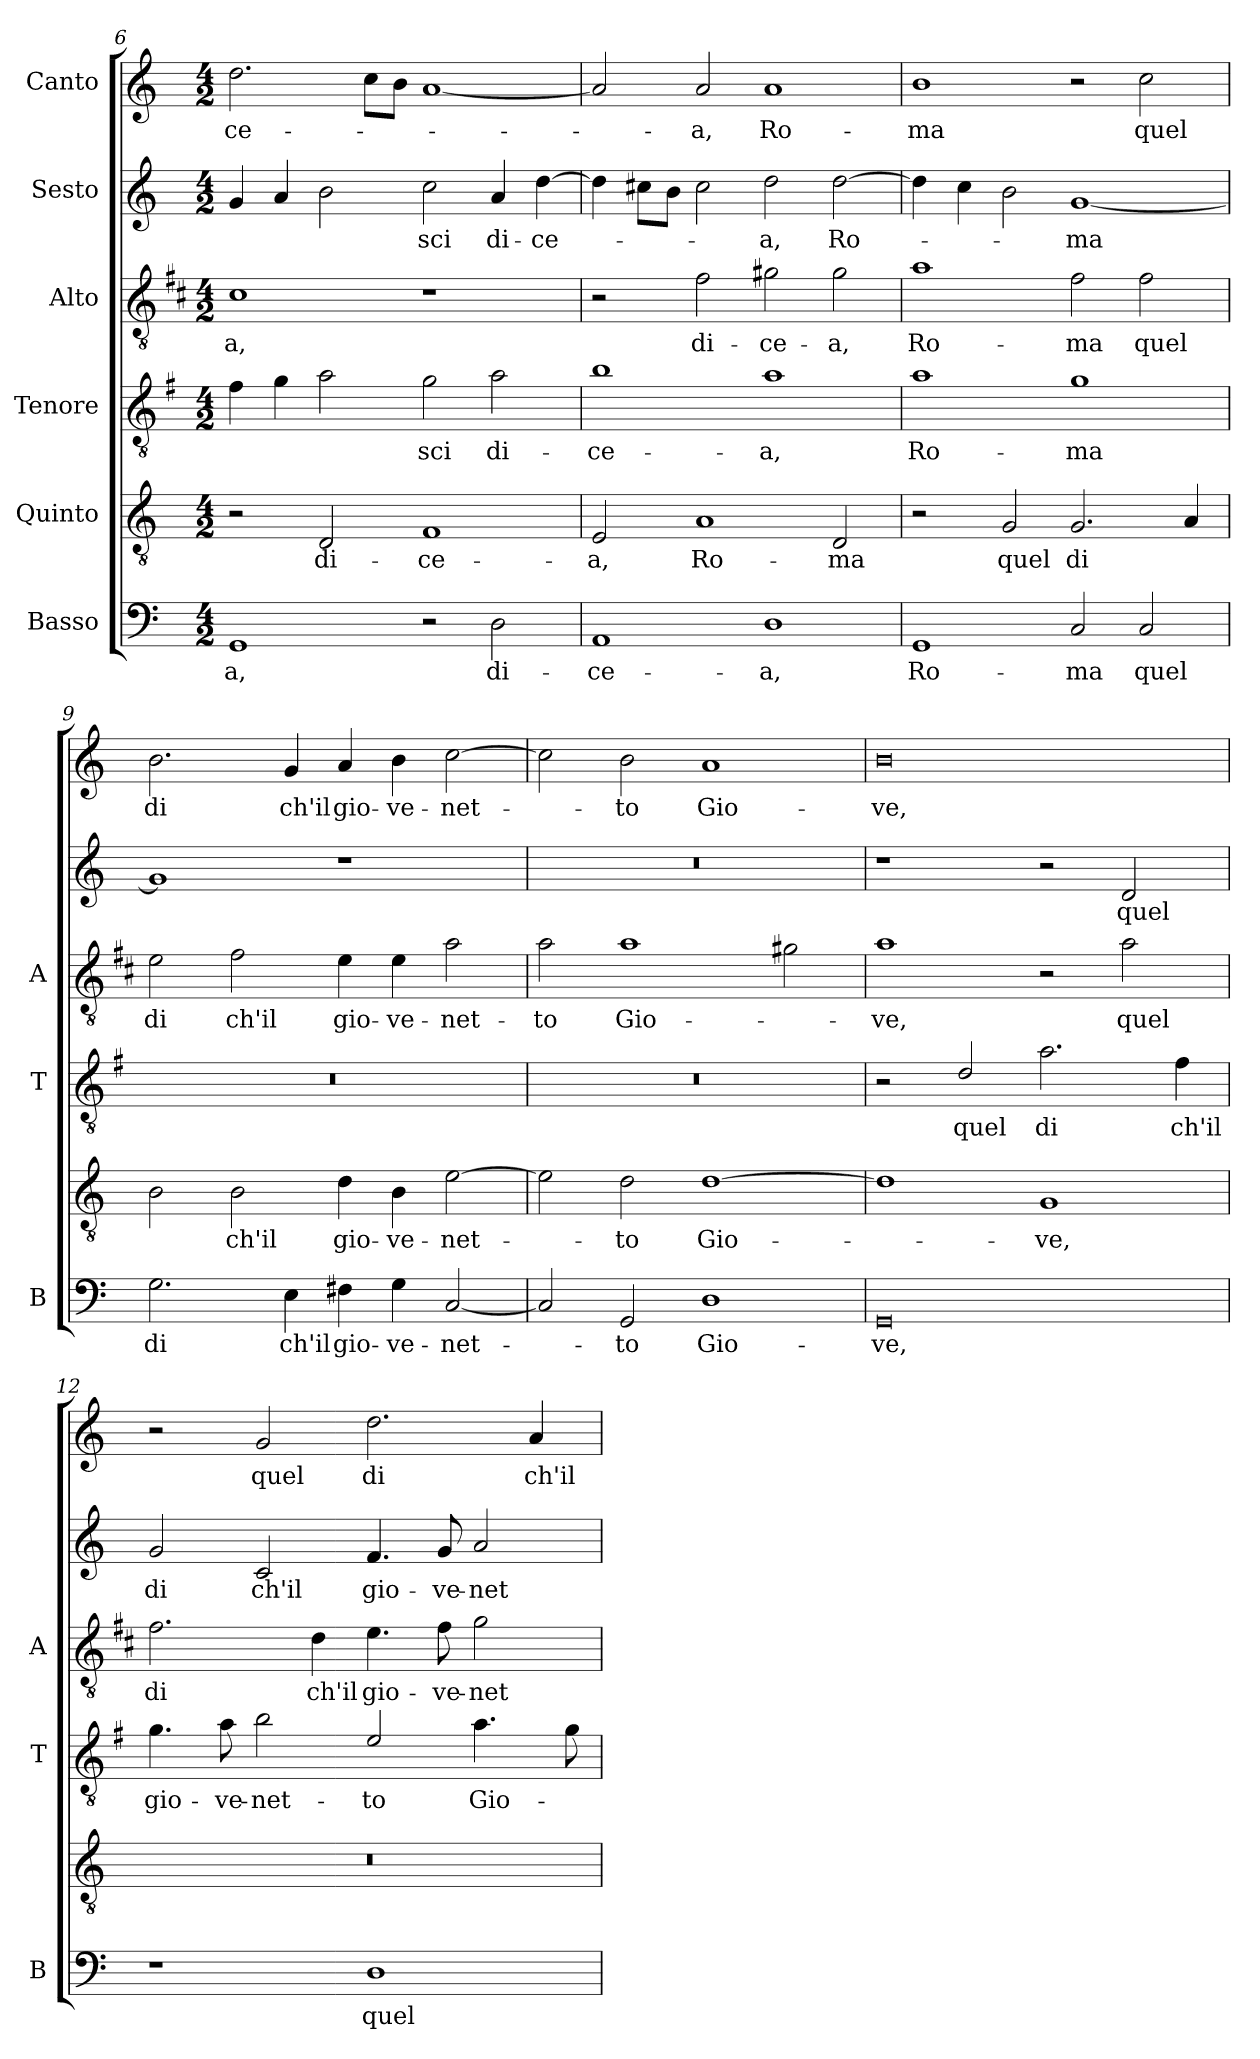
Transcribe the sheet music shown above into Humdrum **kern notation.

**kern	**text	**kern	**text	**kern	**text	**kern	**text	**kern	**text	**kern	**text
*part6	*part6	*part5	*part5	*part4	*part4	*part3	*part3	*part2	*part2	*part1	*part1
*staff6	*staff6	*staff5	*staff5	*staff4	*staff4	*staff3	*staff3	*staff2	*staff2	*staff1	*staff1
*I"Basso	*	*I"Quinto	*	*I"Tenore	*	*I"Alto	*	*I"Sesto	*	*I"Canto	*
*I'B	*	*	*	*I'T	*	*I'A	*	*	*	*	*
*clefF4	*	*clefGv2	*	*clefGv2	*	*clefGv2	*	*clefG2	*	*clefG2	*
*	*	*	*	*ITrd4c7	*	*ITrd1c2	*	*	*	*	*
*k[]	*	*k[]	*	*k[]	*	*k[]	*	*k[]	*	*k[]	*
*C:	*	*C:	*	*C:	*	*C:	*	*C:	*	*C:	*
*M4/2	*	*M4/2	*	*M4/2	*	*M4/2	*	*M4/2	*	*M4/2	*
=6	=6	=6	=6	=6	=6	=6	=6	=6	=6	=6	=6
!	!LO:LY:b	!	!	!	!	!	!LO:LY:b	!	!	!	!LO:LY:b
1GG	-a,	2r	.	4B\	.	1B	-a,	4g/	.	2.dd\	-ce-
.	.	.	.	4c\	.	.	.	4a/	.	.	.
!	!	!	!LO:LY:b	!	!	!	!	!	!	!	!
.	.	2D/	di-	2d\	.	.	.	2b\	.	.	.
.	.	.	.	.	.	.	.	.	.	8cc\L	.
.	.	.	.	.	.	.	.	.	.	8b\J	.
!	!	!	!LO:LY:b	!	!LO:LY:b	!	!	!	!LO:LY:b	!	!
2r	.	1F	-ce-	2c\	-sci	1r	.	2cc\	-sci	[1a	.
!	!LO:LY:b	!	!	!	!LO:LY:b	!	!	!	!LO:LY:b	!	!
2D\	di-	.	.	2d\	di-	.	.	4a/	di-	.	.
!	!	!	!	!	!	!	!	!	!LO:LY:b	!	!
.	.	.	.	.	.	.	.	[4dd\	-ce-	.	.
=7	=7	=7	=7	=7	=7	=7	=7	=7	=7	=7	=7
!	!LO:LY:b	!	!LO:LY:b	!	!LO:LY:b	!	!	!	!	!	!
1AA	-ce-	2E/	-a,	1e	-ce-	2r	.	4dd\]	.	2a/]	.
.	.	.	.	.	.	.	.	8cc#X\L	.	.	.
.	.	.	.	.	.	.	.	8b\J	.	.	.
!	!	!	!LO:LY:b	!	!	!	!LO:LY:b	!	!	!	!LO:LY:b
.	.	1A	Ro-	.	.	2e\	di-	2cc#\	.	2a/	-a,
!	!LO:LY:b	!	!	!	!LO:LY:b	!	!LO:LY:b	!	!LO:LY:b	!	!LO:LY:b
1D	-a,	.	.	1d	-a,	2f#X\	-ce-	2dd\	-a,	1a	Ro-
!	!	!	!LO:LY:b	!	!	!	!LO:LY:b	!	!LO:LY:b	!	!
.	.	2D/	-ma	.	.	2f#\	-a,	[2dd\	Ro-	.	.
!!LO:PB:g=z
=8	=8	=8	=8	=8	=8	=8	=8	=8	=8	=8	=8
!	!LO:LY:b	!	!	!	!LO:LY:b	!	!LO:LY:b	!	!	!	!LO:LY:b
1GG	Ro-	2r	.	1d	Ro-	1g	Ro-	4dd\]	.	1b	-ma
.	.	.	.	.	.	.	.	4cc\	.	.	.
!	!	!	!LO:LY:b	!	!	!	!	!	!	!	!
.	.	2G/	quel	.	.	.	.	2b\	.	.	.
!	!LO:LY:b	!	!LO:LY:b	!	!LO:LY:b	!	!LO:LY:b	!	!LO:LY:b	!	!
2C/	-ma	2.G/	di	1c	-ma	2e\	-ma	[1g	-ma	2r	.
!	!LO:LY:b	!	!	!	!	!	!LO:LY:b	!	!	!	!LO:LY:b
2C/	quel	.	.	.	.	2e\	quel	.	.	2cc\	quel
.	.	4A/	.	.	.	.	.	.	.	.	.
=9	=9	=9	=9	=9	=9	=9	=9	=9	=9	=9	=9
!	!LO:LY:b	!	!	!	!	!	!LO:LY:b	!	!	!	!LO:LY:b
2.G\	di	2B\	.	0r	.	2d\	di	1g]	.	2.b\	di
!	!	!	!LO:LY:b	!	!	!	!LO:LY:b	!	!	!	!
.	.	2B\	ch'il	.	.	2e\	ch'il	.	.	.	.
!	!LO:LY:b	!	!	!	!	!	!	!	!	!	!LO:LY:b
4E\	ch'il	.	.	.	.	.	.	.	.	4g/	ch'il
!	!LO:LY:b	!	!LO:LY:b	!	!	!	!LO:LY:b	!	!	!	!LO:LY:b
4F#X\	gio-	4d\	gio-	.	.	4d\	gio-	1r	.	4a/	gio-
!	!LO:LY:b	!	!LO:LY:b	!	!	!	!LO:LY:b	!	!	!	!LO:LY:b
4G\	-ve-	4B\	-ve-	.	.	4d\	-ve-	.	.	4b\	-ve-
!	!LO:LY:b	!	!LO:LY:b	!	!	!	!LO:LY:b	!	!	!	!LO:LY:b
[2C/	-net-	[2e\	-net-	.	.	2g\	-net-	.	.	[2cc\	-net-
=10	=10	=10	=10	=10	=10	=10	=10	=10	=10	=10	=10
!	!	!	!	!	!	!	!LO:LY:b	!	!	!	!
2C/]	.	2e\]	.	0r	.	2g\	-to	0r	.	2cc\]	.
!	!LO:LY:b	!	!LO:LY:b	!	!	!	!LO:LY:b	!	!	!	!LO:LY:b
2GG/	-to	2d\	-to	.	.	1g	Gio-	.	.	2b\	-to
!	!LO:LY:b	!	!LO:LY:b	!	!	!	!	!	!	!	!LO:LY:b
1D	Gio-	[1d	Gio-	.	.	.	.	.	.	1a	Gio-
.	.	.	.	.	.	2f#X\	.	.	.	.	.
=11	=11	=11	=11	=11	=11	=11	=11	=11	=11	=11	=11
!	!LO:LY:b	!	!	!	!	!	!LO:LY:b	!	!	!	!LO:LY:b
0GG	-ve,	1d]	.	2r	.	1g	-ve,	1r	.	0b	-ve,
!	!	!	!	!	!LO:LY:b	!	!	!	!	!	!
.	.	.	.	2G/	quel	.	.	.	.	.	.
!	!	!	!LO:LY:b	!	!LO:LY:b	!	!	!	!	!	!
.	.	1G	-ve,	2.d\	di	2r	.	2r	.	.	.
!	!	!	!	!	!	!	!LO:LY:b	!	!LO:LY:b	!	!
.	.	.	.	.	.	2g\	quel	2d/	quel	.	.
!	!	!	!	!	!LO:LY:b	!	!	!	!	!	!
.	.	.	.	4B\	ch'il	.	.	.	.	.	.
!!LO:LB:g=z
=12	=12	=12	=12	=12	=12	=12	=12	=12	=12	=12	=12
!	!	!	!	!	!LO:LY:b	!	!LO:LY:b	!	!LO:LY:b	!	!
1r	.	0r	.	4.c\	gio-	2.e\	di	2g/	di	2r	.
!	!	!	!	!	!LO:LY:b	!	!	!	!	!	!
.	.	.	.	8d\	-ve-	.	.	.	.	.	.
!	!	!	!	!	!LO:LY:b	!	!	!	!LO:LY:b	!	!LO:LY:b
.	.	.	.	2e\	-net-	.	.	2c/	ch'il	2g/	quel
!	!	!	!	!	!	!	!LO:LY:b	!	!	!	!
.	.	.	.	.	.	4c\	ch'il	.	.	.	.
!	!LO:LY:b	!	!	!	!LO:LY:b	!	!LO:LY:b	!	!LO:LY:b	!	!LO:LY:b
1D	quel	.	.	2A/	-to	4.d\	gio-	4.f/	gio-	2.dd\	di
!	!	!	!	!	!	!	!LO:LY:b	!	!LO:LY:b	!	!
.	.	.	.	.	.	8e\	-ve-	8g/	-ve-	.	.
!	!	!	!	!	!LO:LY:b	!	!LO:LY:b	!	!LO:LY:b	!	!
.	.	.	.	4.d\	Gio-	2f\	-net-	2a/	-net-	.	.
!	!	!	!	!	!	!	!	!	!	!	!LO:LY:b
.	.	.	.	.	.	.	.	.	.	4a/	ch'il
.	.	.	.	8c\	.	.	.	.	.	.	.
=	=	=	=	=	=	=	=	=	=	=	=
*-	*-	*-	*-	*-	*-	*-	*-	*-	*-	*-	*-
